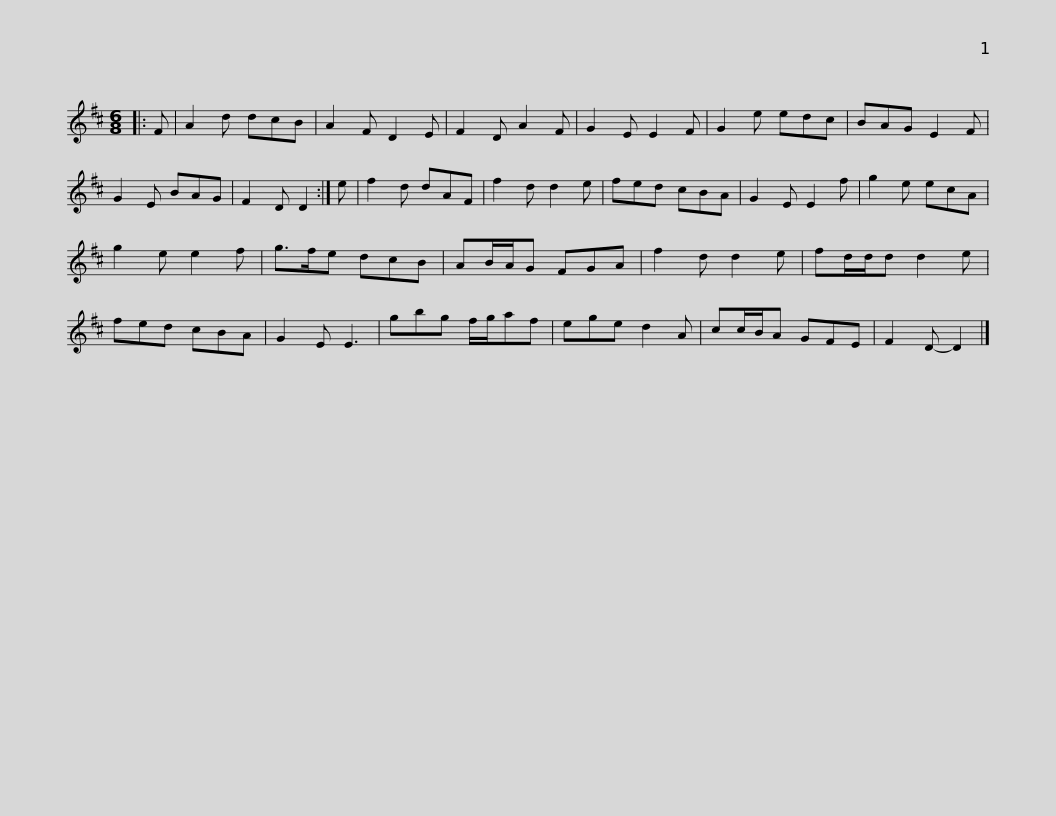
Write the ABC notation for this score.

X:1
L:1/8
M:6/8
I:linebreak $
K:D
V:1 treble
V:1
|: F | A2 d dcB | A2 F D2 E | F2 D A2 F | G2 E E2 F | %5
 G2 e edc | BAG E2 F | G2 E BAG |$ F2 D D2 :| e | %10
 f2 d dAF | f2 d d2 e | fed cBA | G2 E E2 f | g2 e ecA | %15
 g2 e e2 f | g>fe dcB |$ AB/A/G FGA | f2 d d2 e | fd/d/d d2 e | %20
 fed cBA | G2 E E3 | gbg f/g/af | ege d2 A |$ cc/B/A GFE | %25
 F2 D- D2 |] %26
